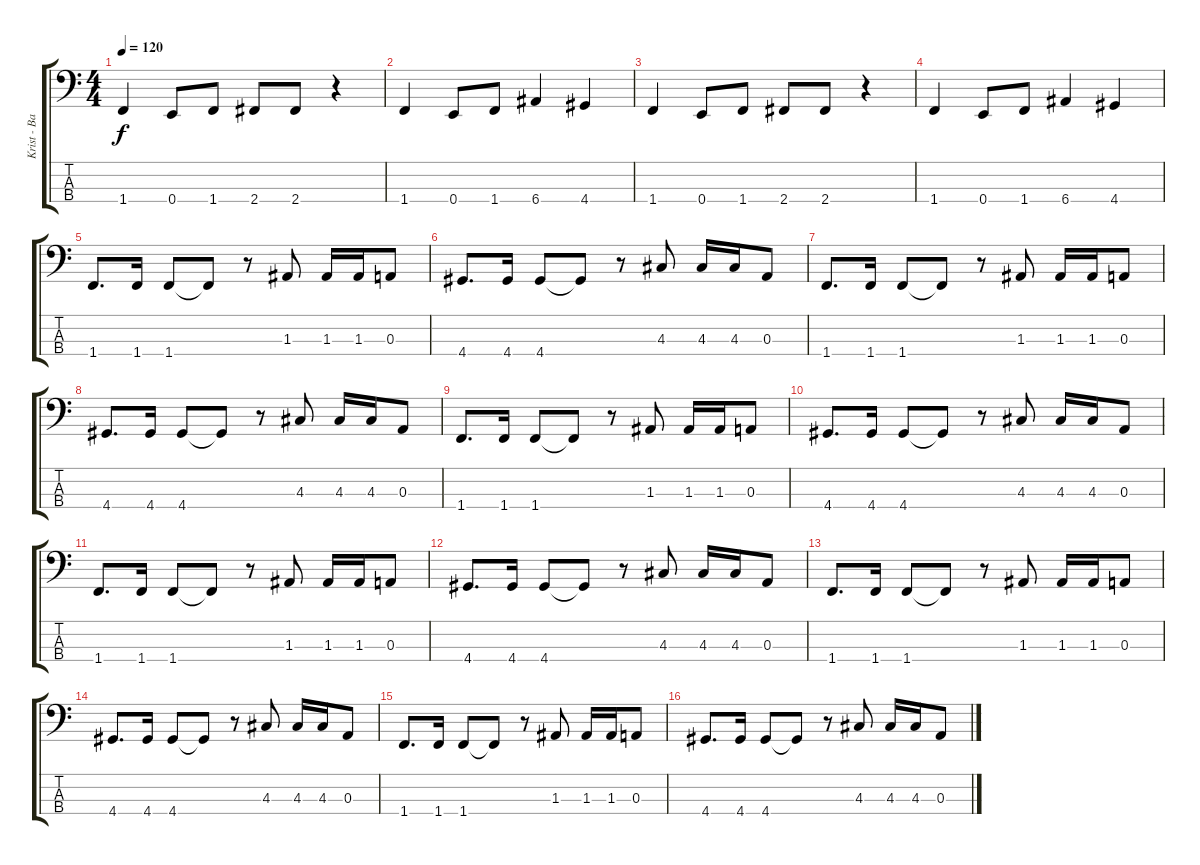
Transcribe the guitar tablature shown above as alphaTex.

\track ("Krist - Bass" "Krist - Ba") {instrument electricbasspick}
\staff {score tabs}
\tuning (G2 D2 A1 E1) {hide}
\ts (4 4)
\tempo 120
\clef f4
\ks c
1.4.4{dy f} 0.4.8 1.4.8 2.4.8 2.4.8 r.4 |
1.4.4 0.4.8 1.4.8 6.4.4 4.4.4 |
1.4.4 0.4.8 1.4.8 2.4.8 2.4.8 r.4 |
1.4.4 0.4.8 1.4.8 6.4.4 4.4.4 |
1.4.8{d} 1.4.16 1.4.8 1.4{t}.8 r.8 1.3.8 1.3.16 1.3.16 0.3.8 |
4.4.8{d} 4.4.16 4.4.8 4.4{t}.8 r.8 4.3.8 4.3.16 4.3.16 0.3.8 |
1.4.8{d} 1.4.16 1.4.8 1.4{t}.8 r.8 1.3.8 1.3.16 1.3.16 0.3.8 |
4.4.8{d} 4.4.16 4.4.8 4.4{t}.8 r.8 4.3.8 4.3.16 4.3.16 0.3.8 |
1.4.8{d} 1.4.16 1.4.8 1.4{t}.8 r.8 1.3.8 1.3.16 1.3.16 0.3.8 |
4.4.8{d} 4.4.16 4.4.8 4.4{t}.8 r.8 4.3.8 4.3.16 4.3.16 0.3.8 |
1.4.8{d} 1.4.16 1.4.8 1.4{t}.8 r.8 1.3.8 1.3.16 1.3.16 0.3.8 |
4.4.8{d} 4.4.16 4.4.8 4.4{t}.8 r.8 4.3.8 4.3.16 4.3.16 0.3.8 |
1.4.8{d} 1.4.16 1.4.8 1.4{t}.8 r.8 1.3.8 1.3.16 1.3.16 0.3.8 |
4.4.8{d} 4.4.16 4.4.8 4.4{t}.8 r.8 4.3.8 4.3.16 4.3.16 0.3.8 |
1.4.8{d} 1.4.16 1.4.8 1.4{t}.8 r.8 1.3.8 1.3.16 1.3.16 0.3.8 |
4.4.8{d} 4.4.16 4.4.8 4.4{t}.8 r.8 4.3.8 4.3.16 4.3.16 0.3.8
